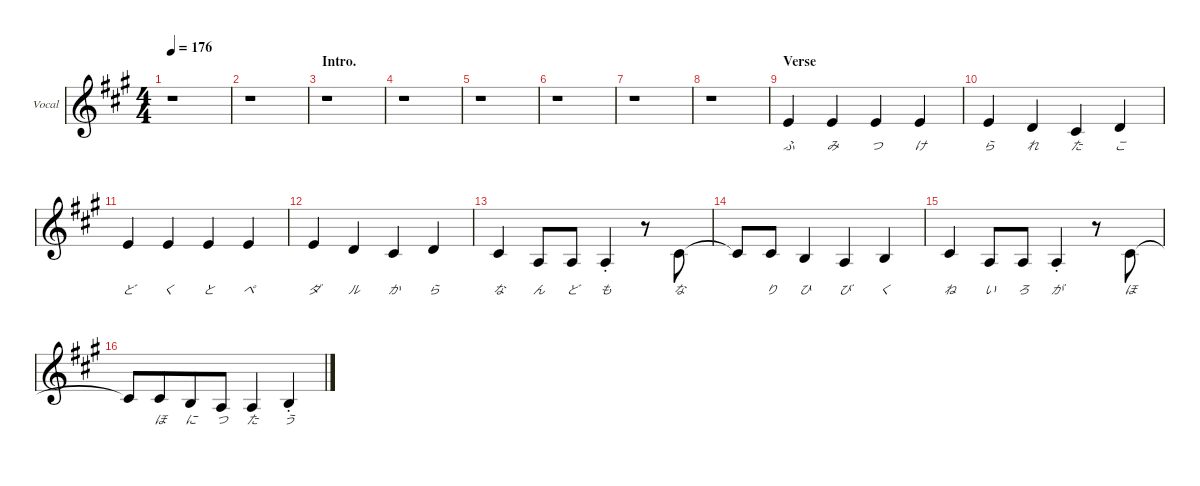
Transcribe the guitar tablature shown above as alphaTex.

\defaultSystemsLayout 4
\hideDynamics
\bracketExtendMode nobrackets
\firstSystemTrackNameOrientation horizontal
\track ("Vocal" "Vocal") {defaultSystemsLayout 4 mute instrument lead7fifths}
\staff {score}
\tuning (E4 B3 G3 D3 A2 E2)
\ts (4 4)
\beaming (8 4 4)
\tempo 176
\clef g2
\scale
0.531447
\ks a
r.1{dy f instrument lead7fifths beam Down} |
\scale
0.468553 r.1{beam Down} |
\section ("" "Intro.")
\scale
0.297172 r.1{beam Down} |
\scale
0.234275 r.1{beam Down} |
\scale
0.234276 r.1{beam Down} |
\scale
0.234277 r.1{beam Down} |
\scale
0.531448 r.1{beam Down} |
\scale
0.468552 r.1{beam Down} |
\section ("" "Verse")
\scale
0.297172 0.1{acc forcenatural}.4{lyrics (0 "ふ") lyrics (1 "") lyrics (2 "") lyrics (3 "") lyrics (4 "") beam Up} 0.1{acc forcenatural}.4{lyrics (0 "み") lyrics (1 "") lyrics (2 "") lyrics (3 "") lyrics (4 "") beam Up} 0.1{acc forcenatural}.4{lyrics (0 "つ") lyrics (1 "") lyrics (2 "") lyrics (3 "") lyrics (4 "") beam Up} 0.1{acc forcenatural}.4{lyrics (0 "け") lyrics (1 "") lyrics (2 "") lyrics (3 "") lyrics (4 "") beam Up} |
\scale
0.233802 0.1{acc forcenatural}.4{lyrics (0 "ら") lyrics (1 "") lyrics (2 "") lyrics (3 "") lyrics (4 "") beam Up} 3.2{acc forcenatural}.4{lyrics (0 "れ") lyrics (1 "") lyrics (2 "") lyrics (3 "") lyrics (4 "") beam Up} 2.2{acc #}.4{lyrics (0 "た") lyrics (1 "") lyrics (2 "") lyrics (3 "") lyrics (4 "") beam Up} 3.2{acc forcenatural}.4{lyrics (0 "こ") lyrics (1 "") lyrics (2 "") lyrics (3 "") lyrics (4 "") beam Up} |
\scale
0.23475 0.1{acc forcenatural}.4{lyrics (0 "ど") lyrics (1 "") lyrics (2 "") lyrics (3 "") lyrics (4 "") beam Up} 0.1{acc forcenatural}.4{lyrics (0 "く") lyrics (1 "") lyrics (2 "") lyrics (3 "") lyrics (4 "") beam Up} 0.1{acc forcenatural}.4{lyrics (0 "と") lyrics (1 "") lyrics (2 "") lyrics (3 "") lyrics (4 "") beam Up} 0.1{acc forcenatural}.4{lyrics (0 "ペ") lyrics (1 "") lyrics (2 "") lyrics (3 "") lyrics (4 "") beam Up} |
\scale
0.234276 0.1{acc forcenatural}.4{lyrics (0 "ダ") lyrics (1 "") lyrics (2 "") lyrics (3 "") lyrics (4 "") beam Up} 3.2{acc forcenatural}.4{lyrics (0 "ル") lyrics (1 "") lyrics (2 "") lyrics (3 "") lyrics (4 "") beam Up} 2.2{acc #}.4{lyrics (0 "か") lyrics (1 "") lyrics (2 "") lyrics (3 "") lyrics (4 "") beam Up} 3.2{acc forcenatural}.4{lyrics (0 "ら") lyrics (1 "") lyrics (2 "") lyrics (3 "") lyrics (4 "") beam Up} |
\scale
0.297172 2.2{acc #}.4{lyrics (0 "な") lyrics (1 "") lyrics (2 "") lyrics (3 "") lyrics (4 "") beam Up} 2.3{acc forcenatural}.8{lyrics (0 "ん") lyrics (1 "") lyrics (2 "") lyrics (3 "") lyrics (4 "") beam Up} 2.3{acc forcenatural}.8{lyrics (0 "ど") lyrics (1 "") lyrics (2 "") lyrics (3 "") lyrics (4 "") beam Up} 2.3{st acc forcenatural}.4{lyrics (0 "も") lyrics (1 "") lyrics (2 "") lyrics (3 "") lyrics (4 "") beam Up} r.8{beam Down} 2.2{acc #}.8{lyrics (0 "な") lyrics (1 "") lyrics (2 "") lyrics (3 "") lyrics (4 "") beam Up} |
\scale
0.234276 2.2{t acc #}.8{beam Up} 2.2{acc #}.8{lyrics (0 "り") lyrics (1 "") lyrics (2 "") lyrics (3 "") lyrics (4 "") beam Up} 0.2{acc forcenatural}.4{lyrics (0 "ひ") lyrics (1 "") lyrics (2 "") lyrics (3 "") lyrics (4 "") beam Up} 2.3{acc forcenatural}.4{lyrics (0 "び") lyrics (1 "") lyrics (2 "") lyrics (3 "") lyrics (4 "") beam Up} 0.2{acc forcenatural}.4{lyrics (0 "く") lyrics (1 "") lyrics (2 "") lyrics (3 "") lyrics (4 "") beam Up} |
\scale
0.234276 2.2{acc #}.4{lyrics (0 "ね") lyrics (1 "") lyrics (2 "") lyrics (3 "") lyrics (4 "") beam Up} 2.3{acc forcenatural}.8{lyrics (0 "い") lyrics (1 "") lyrics (2 "") lyrics (3 "") lyrics (4 "") beam Up} 2.3{acc forcenatural}.8{lyrics (0 "ろ") lyrics (1 "") lyrics (2 "") lyrics (3 "") lyrics (4 "") beam Up} 2.3{st acc forcenatural}.4{lyrics (0 "が") lyrics (1 "") lyrics (2 "") lyrics (3 "") lyrics (4 "") beam Up} r.8{beam Down} 2.2{acc #}.8{lyrics (0 "ほ") lyrics (1 "") lyrics (2 "") lyrics (3 "") lyrics (4 "") beam Up} |
\scale
0.234276 2.2{t acc #}.8{beam Up} 2.2{acc #}.8{lyrics (0 "ほ") lyrics (1 "") lyrics (2 "") lyrics (3 "") lyrics (4 "") beam Up} 0.2{acc forcenatural}.8{lyrics (0 "に") lyrics (1 "") lyrics (2 "") lyrics (3 "") lyrics (4 "") beam Up} 2.3{acc forcenatural}.8{lyrics (0 "つ") lyrics (1 "") lyrics (2 "") lyrics (3 "") lyrics (4 "") beam Up} 2.3{acc forcenatural}.4{lyrics (0 "た") lyrics (1 "") lyrics (2 "") lyrics (3 "") lyrics (4 "") beam Up} 0.2{st acc forcenatural}.4{lyrics (0 "う") lyrics (1 "") lyrics (2 "") lyrics (3 "") lyrics (4 "") beam Up}
